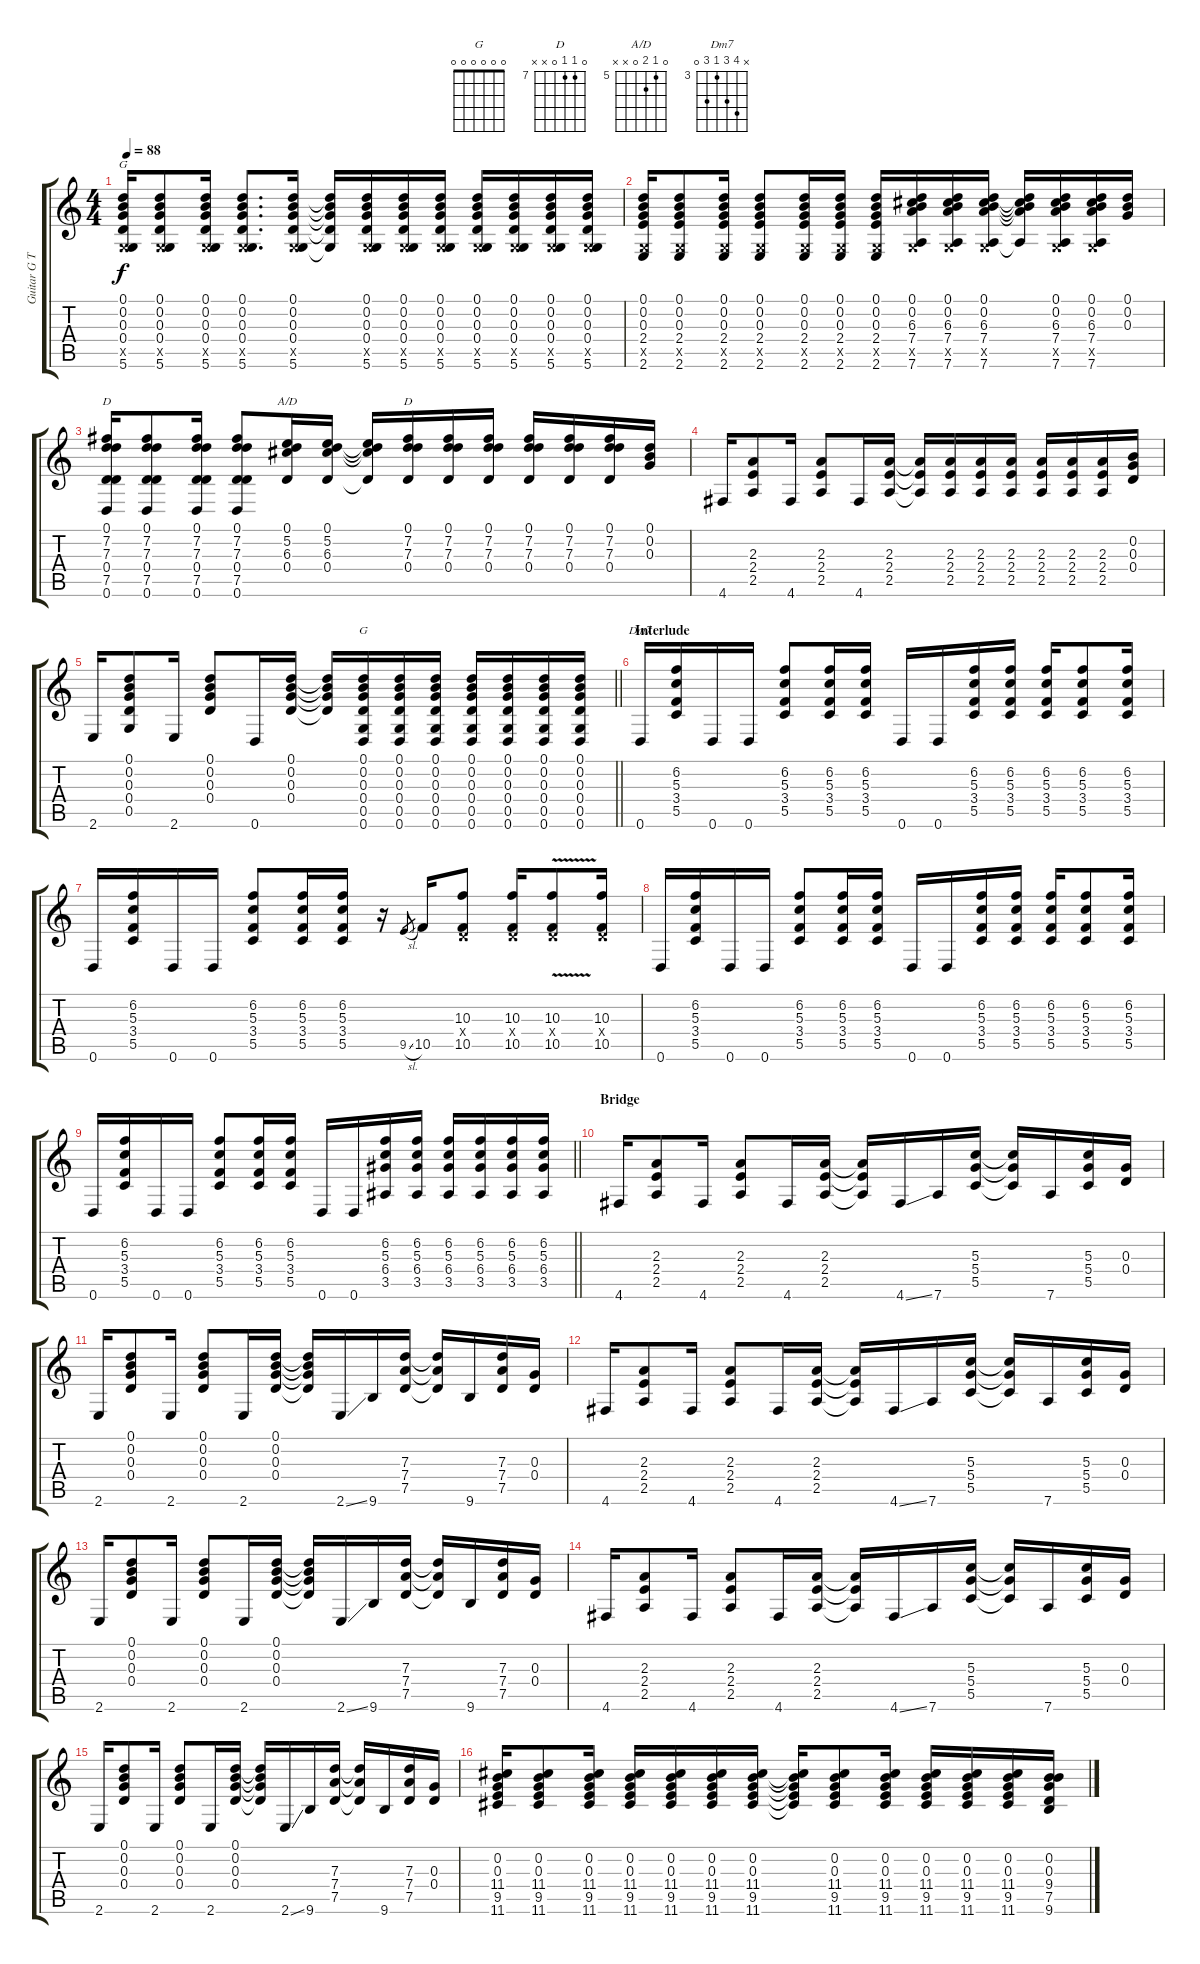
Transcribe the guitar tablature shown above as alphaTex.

\track ("Guitar G Tuning" "Guitar G T") {instrument acousticguitarsteel}
\staff {score tabs}
\tuning (D4 B3 G3 D3 G2 D2) {hide}
\chord ("G" 0 0 0 0 x 5)
\chord ("D" 0 7 7 0 7 0) {firstfret 7}
\chord ("A/D" 0 5 6 0 x x) {firstfret 5}
\chord ("D" 0 7 7 0 x x) {firstfret 7}
\chord ("G" 0 0 0 0 0 0)
\chord ("Dm7" x 6 5 3 5 0) {firstfret 3}
\ts (4 4)
\tempo 88
\clef g2
\ks c
(0.1 0.2 0.3 0.4 0.5{x} 5.6).16{ch "G" dy f} (0.1 0.2 0.3 0.4 0.5{x} 5.6).8 (0.1 0.2 0.3 0.4 0.5{x} 5.6).16 (0.1 0.2 0.3 0.4 0.5{x} 5.6).8{d} (0.1 0.2 0.3 0.4 0.5{x} 5.6).16 (0.1{t} 0.2{t} 0.3{t} 0.4{t} 5.6{t}).16 (0.1 0.2 0.3 0.4 0.5{x} 5.6).16 (0.1 0.2 0.3 0.4 0.5{x} 5.6).16 (0.1 0.2 0.3 0.4 0.5{x} 5.6).16 (0.1 0.2 0.3 0.4 0.5{x} 5.6).16 (0.1 0.2 0.3 0.4 0.5{x} 5.6).16 (0.1 0.2 0.3 0.4 0.5{x} 5.6).16 (0.1 0.2 0.3 0.4 0.5{x} 5.6).16 |
(0.1 0.2 0.3 2.4 0.5{x} 2.6).16 (0.1 0.2 0.3 2.4 0.5{x} 2.6).8 (0.1 0.2 0.3 2.4 0.5{x} 2.6).16 (0.1 0.2 0.3 2.4 0.5{x} 2.6).8 (0.1 0.2 0.3 2.4 0.5{x} 2.6).16 (0.1 0.2 0.3 2.4 0.5{x} 2.6).16 (0.1 0.2 0.3 2.4 0.5{x} 2.6).16 (0.1 0.2 6.3 7.4 0.5{x} 7.6).16 (0.1 0.2 6.3 7.4 0.5{x} 7.6).16 (0.1 0.2 6.3 7.4 0.5{x} 7.6).16 (0.1{t} 0.2{t} 6.3{t} 7.4{t} 7.6{t}).16 (0.1 0.2 6.3 7.4 0.5{x} 7.6).16 (0.1 0.2 6.3 7.4 0.5{x} 7.6).16 (0.1 0.2 0.3).16 |
(0.1 7.2 7.3 0.4 7.5 0.6).16{ch "D"} (0.1 7.2 7.3 0.4 7.5 0.6).8 (0.1 7.2 7.3 0.4 7.5 0.6).16 (0.1 7.2 7.3 0.4 7.5 0.6).8 (0.1 5.2 6.3 0.4).16{ch "A/D"} (0.1 5.2 6.3 0.4).16 (0.1{t} 5.2{t} 6.3{t} 0.4{t}).16 (0.1 7.2 7.3 0.4).16{ch "D"} (0.1 7.2 7.3 0.4).16 (0.1 7.2 7.3 0.4).16 (0.1 7.2 7.3 0.4).16 (0.1 7.2 7.3 0.4).16 (0.1 7.2 7.3 0.4).16 (0.1 0.2 0.3).16 |
4.6.16 (2.3 2.4 2.5).8 4.6.16 (2.3 2.4 2.5).8 4.6.16 (2.3 2.4 2.5).16 (2.3{t} 2.4{t} 2.5{t}).16 (2.3 2.4 2.5).16 (2.3 2.4 2.5).16 (2.3 2.4 2.5).16 (2.3 2.4 2.5).16 (2.3 2.4 2.5).16 (2.3 2.4 2.5).16 (0.2 0.3 0.4).16 |
\barLineRight lightlight
2.6.16 (0.1 0.2 0.3 0.4 0.5).8 2.6.16 (0.1 0.2 0.3 0.4).8 0.6.16 (0.1 0.2 0.3 0.4).16 (0.1{t} 0.2{t} 0.3{t} 0.4{t}).16 (0.1 0.2 0.3 0.4 0.5 0.6).16{ch "G"} (0.1 0.2 0.3 0.4 0.5 0.6).16 (0.1 0.2 0.3 0.4 0.5 0.6).16 (0.1 0.2 0.3 0.4 0.5 0.6).16 (0.1 0.2 0.3 0.4 0.5 0.6).16 (0.1 0.2 0.3 0.4 0.5 0.6).16 (0.1 0.2 0.3 0.4 0.5 0.6).16 |
\section ("" "Interlude")
0.6.16{ch "Dm7"} (6.2 5.3 3.4 5.5).16 0.6.16 0.6.16 (6.2 5.3 3.4 5.5).8 (6.2 5.3 3.4 5.5).16 (6.2 5.3 3.4 5.5).16 0.6.16 0.6.16 (6.2 5.3 3.4 5.5).16 (6.2 5.3 3.4 5.5).16 (6.2 5.3 3.4 5.5).16 (6.2 5.3 3.4 5.5).8 (6.2 5.3 3.4 5.5).16 |
0.6.16 (6.2 5.3 3.4 5.5).16 0.6.16 0.6.16 (6.2 5.3 3.4 5.5).8 (6.2 5.3 3.4 5.5).16 (6.2 5.3 3.4 5.5).16 r.16 9.5{sl}.8{gr} 10.5.16 (10.3 0.4{x} 10.5).8 (10.3 0.4{x} 10.5).16 (10.3{v} 0.4{v x} 10.5{v}).8 (10.3 0.4{x} 10.5).16 |
0.6.16 (6.2 5.3 3.4 5.5).16 0.6.16 0.6.16 (6.2 5.3 3.4 5.5).8 (6.2 5.3 3.4 5.5).16 (6.2 5.3 3.4 5.5).16 0.6.16 0.6.16 (6.2 5.3 3.4 5.5).16 (6.2 5.3 3.4 5.5).16 (6.2 5.3 3.4 5.5).16 (6.2 5.3 3.4 5.5).8 (6.2 5.3 3.4 5.5).16 |
\barLineRight lightlight
0.6.16 (6.2 5.3 3.4 5.5).16 0.6.16 0.6.16 (6.2 5.3 3.4 5.5).8 (6.2 5.3 3.4 5.5).16 (6.2 5.3 3.4 5.5).16 0.6.16 0.6.16 (6.2 5.3 6.4 3.5).16 (6.2 5.3 6.4 3.5).16 (6.2 5.3 6.4 3.5).16 (6.2 5.3 6.4 3.5).16 (6.2 5.3 6.4 3.5).16 (6.2 5.3 6.4 3.5).16 |
\section ("" "Bridge")
4.6.16 (2.3 2.4 2.5).8 4.6.16 (2.3 2.4 2.5).8 4.6.16 (2.3 2.4 2.5).16 (2.3{t} 2.4{t} 2.5{t}).16 4.6{ss}.16 7.6.16 (5.3 5.4 5.5).16 (5.3{t} 5.4{t} 5.5{t}).16 7.6.16 (5.3 5.4 5.5).16 (0.3 0.4).16 |
2.6.16 (0.1 0.2 0.3 0.4).8 2.6.16 (0.1 0.2 0.3 0.4).8 2.6.16 (0.1 0.2 0.3 0.4).16 (0.1{t} 0.2{t} 0.3{t} 0.4{t}).16 2.6{ss}.16 9.6.16 (7.3 7.4 7.5).16 (7.3{t} 7.4{t} 7.5{t}).16 9.6.16 (7.3 7.4 7.5).16 (0.3 0.4).16 |
4.6.16 (2.3 2.4 2.5).8 4.6.16 (2.3 2.4 2.5).8 4.6.16 (2.3 2.4 2.5).16 (2.3{t} 2.4{t} 2.5{t}).16 4.6{ss}.16 7.6.16 (5.3 5.4 5.5).16 (5.3{t} 5.4{t} 5.5{t}).16 7.6.16 (5.3 5.4 5.5).16 (0.3 0.4).16 |
2.6.16 (0.1 0.2 0.3 0.4).8 2.6.16 (0.1 0.2 0.3 0.4).8 2.6.16 (0.1 0.2 0.3 0.4).16 (0.1{t} 0.2{t} 0.3{t} 0.4{t}).16 2.6{ss}.16 9.6.16 (7.3 7.4 7.5).16 (7.3{t} 7.4{t} 7.5{t}).16 9.6.16 (7.3 7.4 7.5).16 (0.3 0.4).16 |
4.6.16 (2.3 2.4 2.5).8 4.6.16 (2.3 2.4 2.5).8 4.6.16 (2.3 2.4 2.5).16 (2.3{t} 2.4{t} 2.5{t}).16 4.6{ss}.16 7.6.16 (5.3 5.4 5.5).16 (5.3{t} 5.4{t} 5.5{t}).16 7.6.16 (5.3 5.4 5.5).16 (0.3 0.4).16 |
2.6.16 (0.1 0.2 0.3 0.4).8 2.6.16 (0.1 0.2 0.3 0.4).8 2.6.16 (0.1 0.2 0.3 0.4).16 (0.1{t} 0.2{t} 0.3{t} 0.4{t}).16 2.6{ss}.16 9.6.16 (7.3 7.4 7.5).16 (7.3{t} 7.4{t} 7.5{t}).16 9.6.16 (7.3 7.4 7.5).16 (0.3 0.4).16 |
(0.2 0.3 11.4 9.5 11.6).16 (0.2 0.3 11.4 9.5 11.6).8 (0.2 0.3 11.4 9.5 11.6).16 (0.2 0.3 11.4 9.5 11.6).16 (0.2 0.3 11.4 9.5 11.6).16 (0.2 0.3 11.4 9.5 11.6).16 (0.2 0.3 11.4 9.5 11.6).16 (0.2{t} 0.3{t} 11.4{t} 9.5{t} 11.6{t}).16 (0.2 0.3 11.4 9.5 11.6).8 (0.2 0.3 11.4 9.5 11.6).16 (0.2 0.3 11.4 9.5 11.6).16 (0.2 0.3 11.4 9.5 11.6).16 (0.2 0.3 11.4 9.5 11.6).16 (0.2 0.3 9.4 7.5 9.6).16
